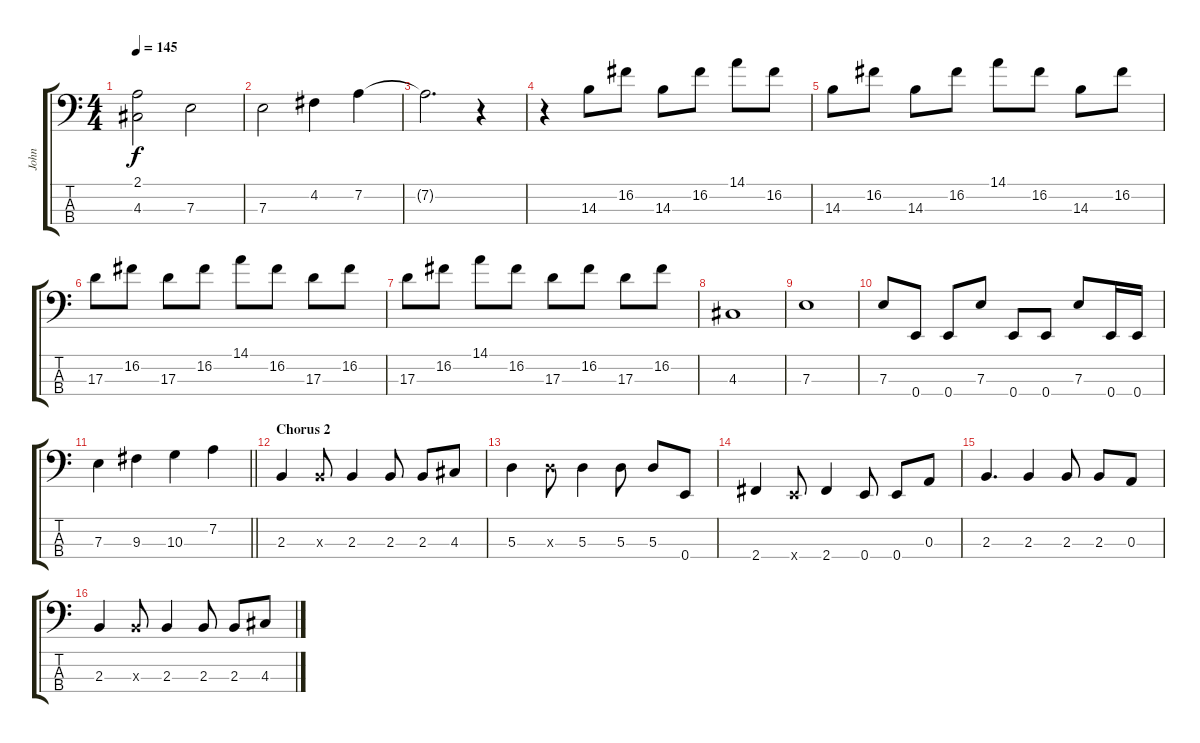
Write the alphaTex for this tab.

\track ("John" "John") {instrument electricbassfinger}
\staff {score tabs}
\tuning (G2 D2 A1 E1) {hide}
\ts (4 4)
\tempo 145
\clef f4
\ks c
(2.1{t} 4.3{t}).2{dy f} 7.3.2 |
7.3.2 4.2.4 7.2.4 |
7.2{t}.2{d} r.4 |
r.4 14.3.8 16.2.8 14.3.8 16.2.8 14.1.8 16.2.8 |
14.3.8 16.2.8 14.3.8 16.2.8 14.1.8 16.2.8 14.3.8 16.2.8 |
17.3.8 16.2.8 17.3.8 16.2.8 14.1.8 16.2.8 17.3.8 16.2.8 |
17.3.8 16.2.8 14.1.8 16.2.8 17.3.8 16.2.8 17.3.8 16.2.8 |
4.3.1 |
7.3.1 |
7.3.8 0.4.8 0.4.8 7.3.8 0.4.8 0.4.8 7.3.8 0.4.16 0.4.16 |
\barLineRight lightlight
7.3.4 9.3.4 10.3.4 7.2.4 |
\section ("" "Chorus 2")
2.3.4 2.3{x}.8 2.3.4 2.3.8 2.3.8 4.3.8 |
5.3.4 5.3{x}.8 5.3.4 5.3.8 5.3.8 0.4.8 |
2.4.4 0.4{x}.8 2.4.4 0.4.8 0.4.8 0.3.8 |
2.3.4{d} 2.3.4 2.3.8 2.3.8 0.3.8 |
2.3.4 2.3{x}.8 2.3.4 2.3.8 2.3.8 4.3.8
